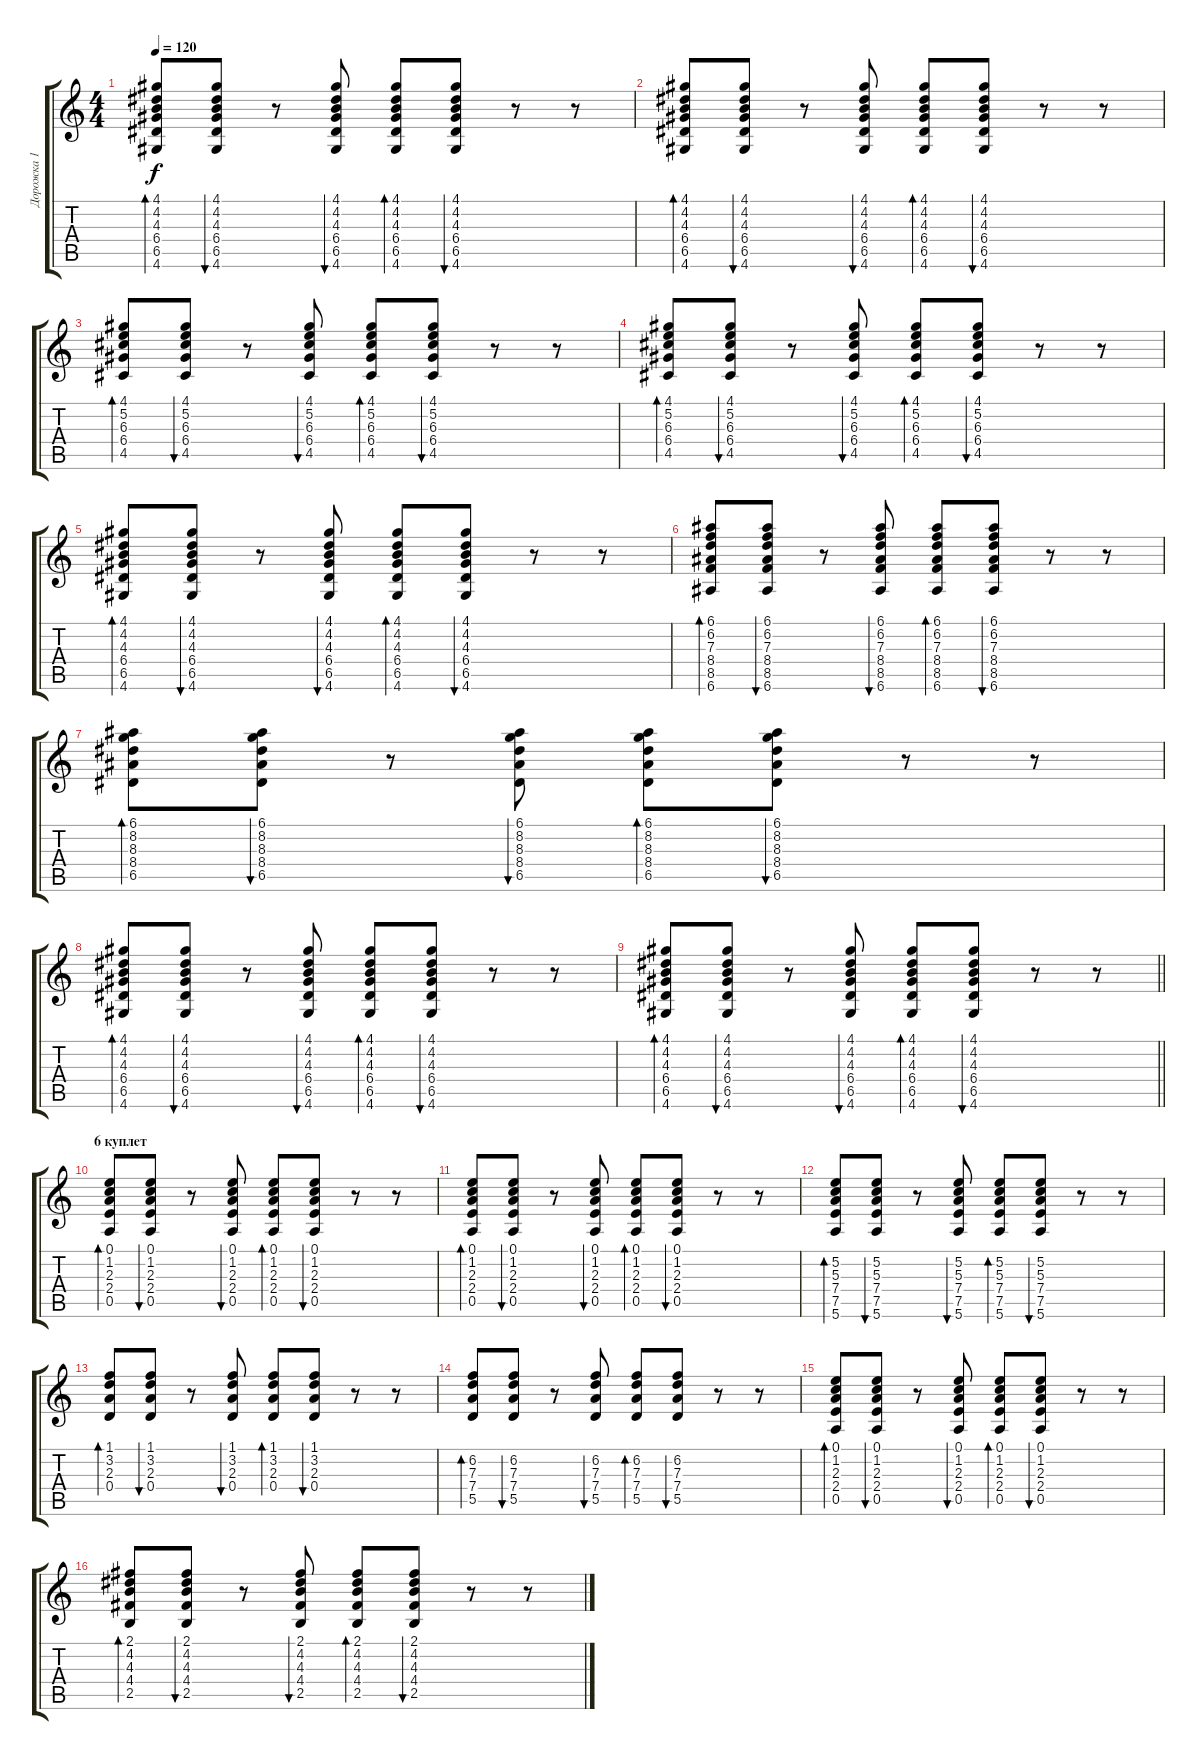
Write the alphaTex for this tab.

\track ("Дорожка 1" "Дорожка 1") {instrument acousticguitarsteel}
\staff {score tabs}
\tuning (E4 B3 G3 D3 A2 E2) {hide}
\ts (4 4)
\tempo 120
\clef g2
\ks c
(4.1 4.2 4.3 6.4 6.5 4.6).8{bd 60 dy f} (4.1 4.2 4.3 6.4 6.5 4.6).8{bu 60} r.8 (4.1 4.2 4.3 6.4 6.5 4.6).8{bu 60} (4.1 4.2 4.3 6.4 6.5 4.6).8{bd 60} (4.1 4.2 4.3 6.4 6.5 4.6).8{bu 60} r.8 r.8 |
(4.1 4.2 4.3 6.4 6.5 4.6).8{bd 60} (4.1 4.2 4.3 6.4 6.5 4.6).8{bu 60} r.8 (4.1 4.2 4.3 6.4 6.5 4.6).8{bu 60} (4.1 4.2 4.3 6.4 6.5 4.6).8{bd 60} (4.1 4.2 4.3 6.4 6.5 4.6).8{bu 60} r.8 r.8 |
(4.1 5.2 6.3 6.4 4.5).8{bd 60} (4.1 5.2 6.3 6.4 4.5).8{bu 60} r.8 (4.1 5.2 6.3 6.4 4.5).8{bu 60} (4.1 5.2 6.3 6.4 4.5).8{bd 60} (4.1 5.2 6.3 6.4 4.5).8{bu 60} r.8 r.8 |
(4.1 5.2 6.3 6.4 4.5).8{bd 60} (4.1 5.2 6.3 6.4 4.5).8{bu 60} r.8 (4.1 5.2 6.3 6.4 4.5).8{bu 60} (4.1 5.2 6.3 6.4 4.5).8{bd 60} (4.1 5.2 6.3 6.4 4.5).8{bu 60} r.8 r.8 |
(4.1 4.2 4.3 6.4 6.5 4.6).8{bd 60} (4.1 4.2 4.3 6.4 6.5 4.6).8{bu 60} r.8 (4.1 4.2 4.3 6.4 6.5 4.6).8{bu 60} (4.1 4.2 4.3 6.4 6.5 4.6).8{bd 60} (4.1 4.2 4.3 6.4 6.5 4.6).8{bu 60} r.8 r.8 |
(6.1 6.2 7.3 8.4 8.5 6.6).8{bd 60} (6.1 6.2 7.3 8.4 8.5 6.6).8{bu 60} r.8 (6.1 6.2 7.3 8.4 8.5 6.6).8{bu 60} (6.1 6.2 7.3 8.4 8.5 6.6).8{bd 60} (6.1 6.2 7.3 8.4 8.5 6.6).8{bu 60} r.8 r.8 |
(6.1 8.2 8.3 8.4 6.5).8{bd 60} (6.1 8.2 8.3 8.4 6.5).8{bu 60} r.8 (6.1 8.2 8.3 8.4 6.5).8{bu 60} (6.1 8.2 8.3 8.4 6.5).8{bd 60} (6.1 8.2 8.3 8.4 6.5).8{bu 60} r.8 r.8 |
(4.1 4.2 4.3 6.4 6.5 4.6).8{bd 60} (4.1 4.2 4.3 6.4 6.5 4.6).8{bu 60} r.8 (4.1 4.2 4.3 6.4 6.5 4.6).8{bu 60} (4.1 4.2 4.3 6.4 6.5 4.6).8{bd 60} (4.1 4.2 4.3 6.4 6.5 4.6).8{bu 60} r.8 r.8 |
\barLineRight lightlight
(4.1 4.2 4.3 6.4 6.5 4.6).8{bd 60} (4.1 4.2 4.3 6.4 6.5 4.6).8{bu 60} r.8 (4.1 4.2 4.3 6.4 6.5 4.6).8{bu 60} (4.1 4.2 4.3 6.4 6.5 4.6).8{bd 60} (4.1 4.2 4.3 6.4 6.5 4.6).8{bu 60} r.8 r.8 |
\section ("" "6 куплет")
(0.1 1.2 2.3 2.4 0.5).8{bd 60} (0.1 1.2 2.3 2.4 0.5).8{bu 60} r.8 (0.1 1.2 2.3 2.4 0.5).8{bu 60} (0.1 1.2 2.3 2.4 0.5).8{bd 60} (0.1 1.2 2.3 2.4 0.5).8{bu 60} r.8 r.8 |
(0.1 1.2 2.3 2.4 0.5).8{bd 60} (0.1 1.2 2.3 2.4 0.5).8{bu 60} r.8 (0.1 1.2 2.3 2.4 0.5).8{bu 60} (0.1 1.2 2.3 2.4 0.5).8{bd 60} (0.1 1.2 2.3 2.4 0.5).8{bu 60} r.8 r.8 |
(5.2 5.3 7.4 7.5 5.6).8{bd 60} (5.2 5.3 7.4 7.5 5.6).8{bu 60} r.8 (5.2 5.3 7.4 7.5 5.6).8{bu 60} (5.2 5.3 7.4 7.5 5.6).8{bd 60} (5.2 5.3 7.4 7.5 5.6).8{bu 60} r.8 r.8 |
(1.1 3.2 2.3 0.4).8{bd 60} (1.1 3.2 2.3 0.4).8{bu 60} r.8 (1.1 3.2 2.3 0.4).8{bu 60} (1.1 3.2 2.3 0.4).8{bd 60} (1.1 3.2 2.3 0.4).8{bu 60} r.8 r.8 |
(6.2 7.3 7.4 5.5).8{bd 60} (6.2 7.3 7.4 5.5).8{bu 60} r.8 (6.2 7.3 7.4 5.5).8{bu 60} (6.2 7.3 7.4 5.5).8{bd 60} (6.2 7.3 7.4 5.5).8{bu 60} r.8 r.8 |
(0.1 1.2 2.3 2.4 0.5).8{bd 60} (0.1 1.2 2.3 2.4 0.5).8{bu 60} r.8 (0.1 1.2 2.3 2.4 0.5).8{bu 60} (0.1 1.2 2.3 2.4 0.5).8{bd 60} (0.1 1.2 2.3 2.4 0.5).8{bu 60} r.8 r.8 |
(2.1 4.2 4.3 4.4 2.5).8{bd 60} (2.1 4.2 4.3 4.4 2.5).8{bu 60} r.8 (2.1 4.2 4.3 4.4 2.5).8{bu 60} (2.1 4.2 4.3 4.4 2.5).8{bd 60} (2.1 4.2 4.3 4.4 2.5).8{bu 60} r.8 r.8
